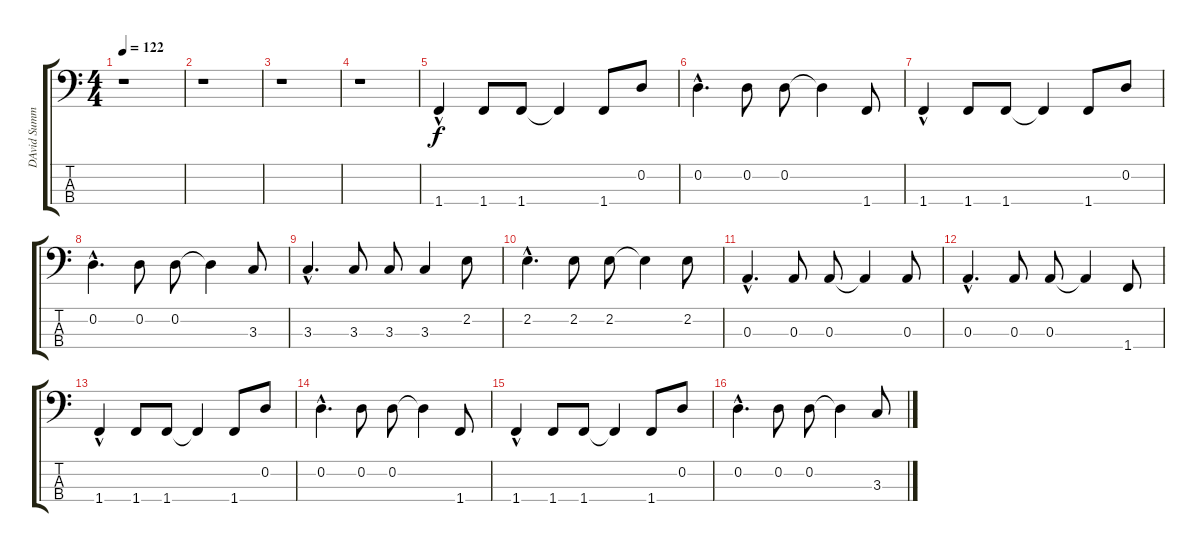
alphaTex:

\track ("DAvid Summers (Bajo)" "DAvid Summ") {instrument electricbasspick}
\staff {score tabs}
\tuning (G2 D2 A1 E1) {hide}
\ts (4 4)
\tempo 122
\clef f4
\ks c
r.1{dy f instrument electricbasspick} |
r.1 |
r.1 |
r.1 |
1.4{hac}.4 1.4.8 1.4.8 1.4{t}.4 1.4.8 0.2.8 |
0.2{hac}.4{d} 0.2.8 0.2.8 0.2{t}.4 1.4.8 |
1.4{hac}.4 1.4.8 1.4.8 1.4{t}.4 1.4.8 0.2.8 |
0.2{hac}.4{d} 0.2.8 0.2.8 0.2{t}.4 3.3.8 |
3.3{hac}.4{d} 3.3.8 3.3.8 3.3.4 2.2.8 |
2.2{hac}.4{d} 2.2.8 2.2.8 2.2{t}.4 2.2.8 |
0.3{hac}.4{d} 0.3.8 0.3.8 0.3{t}.4 0.3.8 |
0.3{hac}.4{d} 0.3.8 0.3.8 0.3{t}.4 1.4.8 |
1.4{hac}.4 1.4.8 1.4.8 1.4{t}.4 1.4.8 0.2.8 |
0.2{hac}.4{d} 0.2.8 0.2.8 0.2{t}.4 1.4.8 |
1.4{hac}.4 1.4.8 1.4.8 1.4{t}.4 1.4.8 0.2.8 |
0.2{hac}.4{d} 0.2.8 0.2.8 0.2{t}.4 3.3.8
